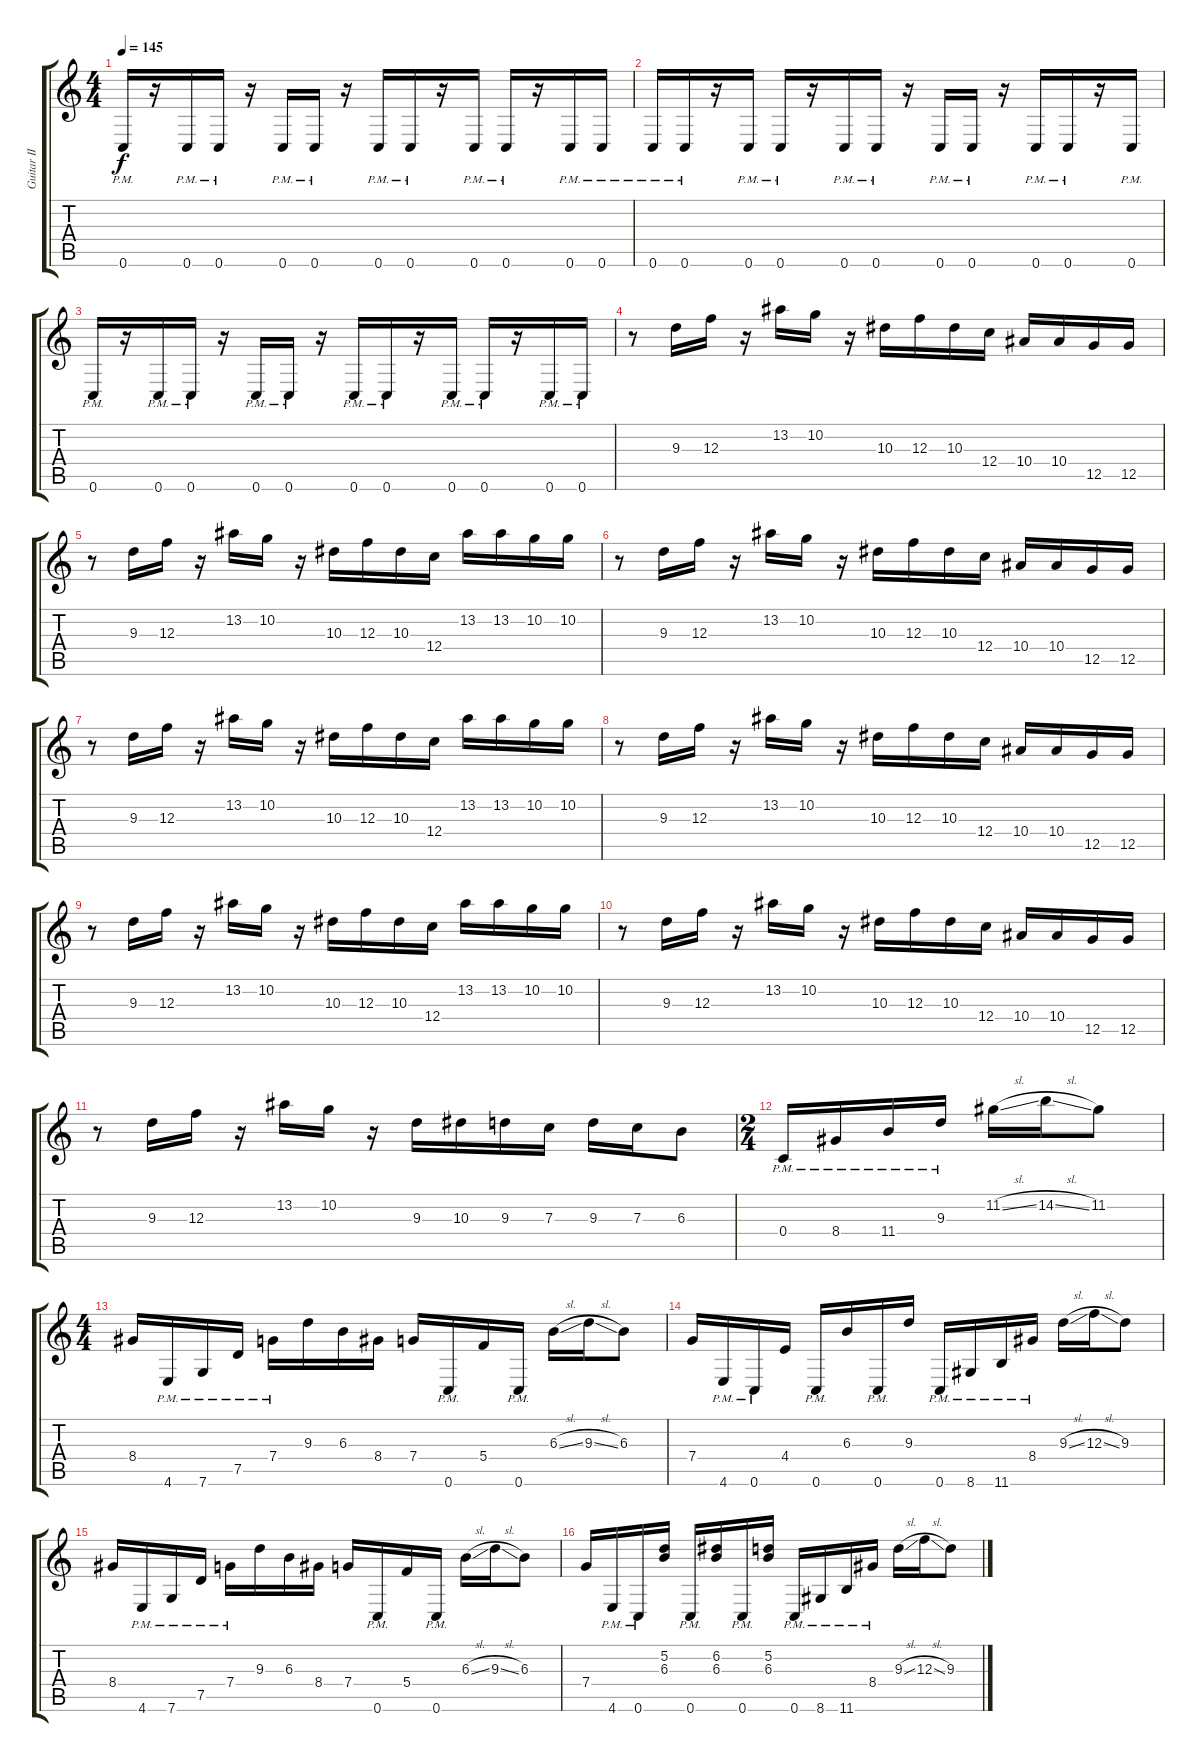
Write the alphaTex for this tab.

\track ("Guitar II" "Guitar II") {instrument distortionguitar}
\staff {score tabs}
\tuning (D4 A3 F3 C3 G2 C2) {hide}
\ts (4 4)
\tempo 145
\clef g2
\ks c
0.6{pm}.16{dy f} r.16 0.6{pm}.16 0.6{pm}.16 r.16 0.6{pm}.16 0.6{pm}.16 r.16 0.6{pm}.16 0.6{pm}.16 r.16 0.6{pm}.16 0.6{pm}.16 r.16 0.6{pm}.16 0.6{pm}.16 |
0.6{pm}.16 0.6{pm}.16 r.16 0.6{pm}.16 0.6{pm}.16 r.16 0.6{pm}.16 0.6{pm}.16 r.16 0.6{pm}.16 0.6{pm}.16 r.16 0.6{pm}.16 0.6{pm}.16 r.16 0.6{pm}.16 |
0.6{pm}.16 r.16 0.6{pm}.16 0.6{pm}.16 r.16 0.6{pm}.16 0.6{pm}.16 r.16 0.6{pm}.16 0.6{pm}.16 r.16 0.6{pm}.16 0.6{pm}.16 r.16 0.6{pm}.16 0.6{pm}.16 |
r.8 9.3.16 12.3.16 r.16 13.2.16 10.2.16 r.16 10.3.16 12.3.16 10.3.16 12.4.16 10.4.16 10.4.16 12.5.16 12.5.16 |
r.8 9.3.16 12.3.16 r.16 13.2.16 10.2.16 r.16 10.3.16 12.3.16 10.3.16 12.4.16 13.2.16 13.2.16 10.2.16 10.2.16 |
r.8 9.3.16 12.3.16 r.16 13.2.16 10.2.16 r.16 10.3.16 12.3.16 10.3.16 12.4.16 10.4.16 10.4.16 12.5.16 12.5.16 |
r.8 9.3.16 12.3.16 r.16 13.2.16 10.2.16 r.16 10.3.16 12.3.16 10.3.16 12.4.16 13.2.16 13.2.16 10.2.16 10.2.16 |
r.8 9.3.16 12.3.16 r.16 13.2.16 10.2.16 r.16 10.3.16 12.3.16 10.3.16 12.4.16 10.4.16 10.4.16 12.5.16 12.5.16 |
r.8 9.3.16 12.3.16 r.16 13.2.16 10.2.16 r.16 10.3.16 12.3.16 10.3.16 12.4.16 13.2.16 13.2.16 10.2.16 10.2.16 |
r.8 9.3.16 12.3.16 r.16 13.2.16 10.2.16 r.16 10.3.16 12.3.16 10.3.16 12.4.16 10.4.16 10.4.16 12.5.16 12.5.16 |
r.8 9.3.16 12.3.16 r.16 13.2.16 10.2.16 r.16 9.3.16 10.3.16 9.3.16 7.3.16 9.3.16 7.3.16 6.3.8 |
\ts (2 4)
0.4{pm}.16 8.4{pm}.16 11.4{pm}.16 9.3{pm}.16 11.2{sl}.16 14.2{sl}.16 11.2.8 |
\ts (4 4)
8.4.16 4.6{pm}.16 7.6{pm}.16 7.5{pm}.16 7.4{pm}.16 9.3.16 6.3.16 8.4.16 7.4.16 0.6{pm}.16 5.4.16 0.6{pm}.16 6.3{sl}.16 9.3{sl}.16 6.3.8 |
7.4.16 4.6{pm}.16 0.6{pm}.16 4.4.16 0.6{pm}.16 6.3.16 0.6{pm}.16 9.3.16 0.6{pm}.16 8.6{pm}.16 11.6{pm}.16 8.4{pm}.16 9.3{sl}.16 12.3{sl}.16 9.3.8 |
8.4.16 4.6{pm}.16 7.6{pm}.16 7.5{pm}.16 7.4{pm}.16 9.3.16 6.3.16 8.4.16 7.4.16 0.6{pm}.16 5.4.16 0.6{pm}.16 6.3{sl}.16 9.3{sl}.16 6.3.8 |
7.4.16 4.6{pm}.16 0.6{pm}.16 (5.2 6.3).16 0.6{pm}.16 (6.2 6.3).16 0.6{pm}.16 (5.2 6.3).16 0.6{pm}.16 8.6{pm}.16 11.6{pm}.16 8.4{pm}.16 9.3{sl}.16 12.3{sl}.16 9.3.8
